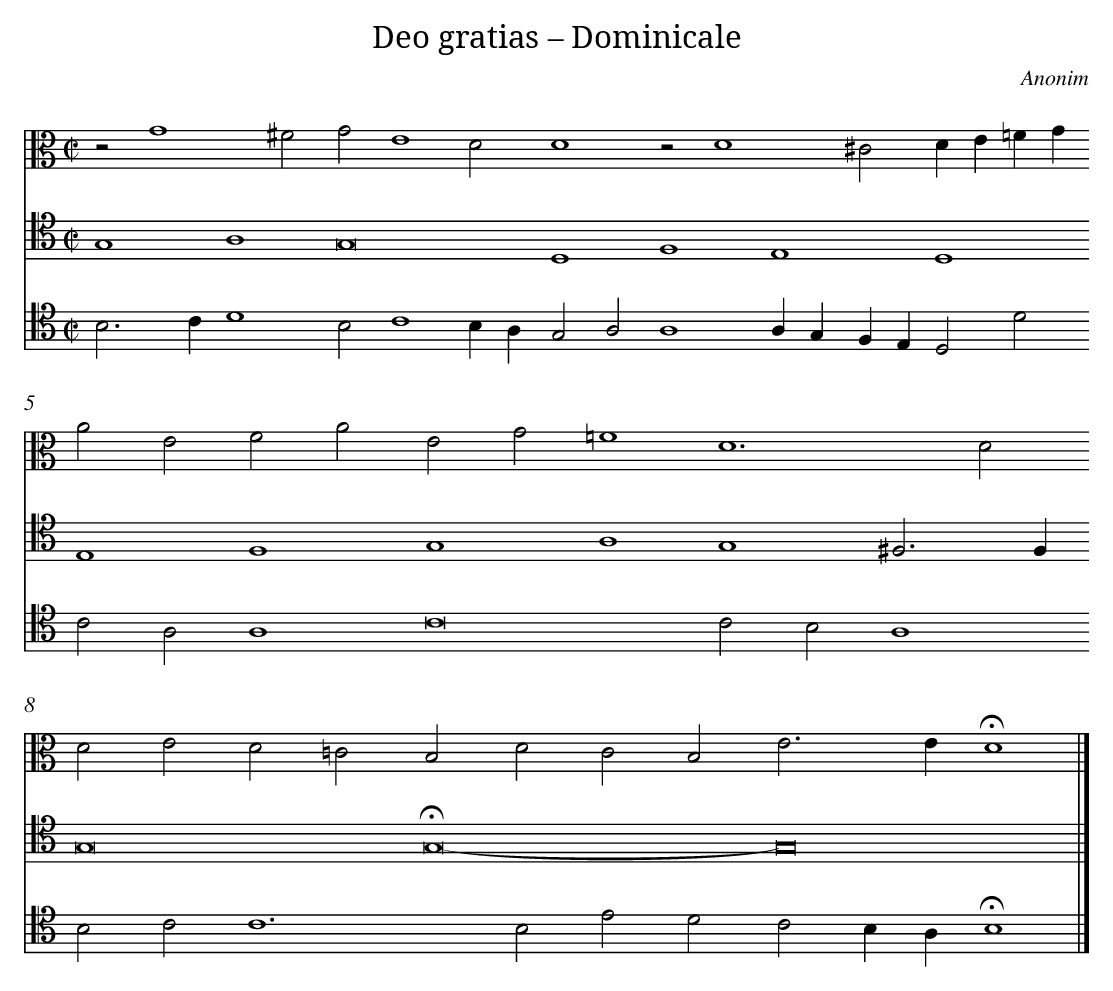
X:1
T: Deo gratias – Dominicale
C: Anonim
L: 1/4
M: C|
V: 1 clef=alto
V: 2 clef=tenor
V: 3 clef=tenor
K: C
[V:1] z2G4^F2 [|]
[V:2] G,4A,4 [|]
[V:3] B,2>C2D4 [|]
[V:1] G2E4D2 [|]
[V:2] G,8 [|]
[V:3] B,2C4B,A, [|]
[V:1] D4z2D4 [|]
[V:2] D,4F,4 [|]
[V:3] G,2A,2A,4 [|]
[V:1] ^C2DE=FG [|]
[V:2] E,4D,4 [|]
[V:3] A,G,F,E,D,2D2 [|]
[V:1] A2E2F2A2 [|]
[V:2] E,4F,4 [|]
[V:3] C2A,2A,4 [|]
[V:1] E2G2=F4 [|]
[V:2] G,4A,4 [|]
[V:3] C8 [|]
[V:1] D6D2 [|]
[V:2] G,4^F,3F, [|]
[V:3] C2B,2A,4 [|]
[V:1] D2E2D2=C2 [|]
[V:2] G,8 [|]
[V:3] B,2C2C6 [|]
[V:1] B,2D2C2B,2 [|]
[V:2] !fermata!G,8- [|]
[V:3] B,2E2D2 [|]
[V:1] E2>E2!fermata!D4 |]
[V:2] G,8 |]
[V:3] C2B,A,!fermata!B,4 |]
